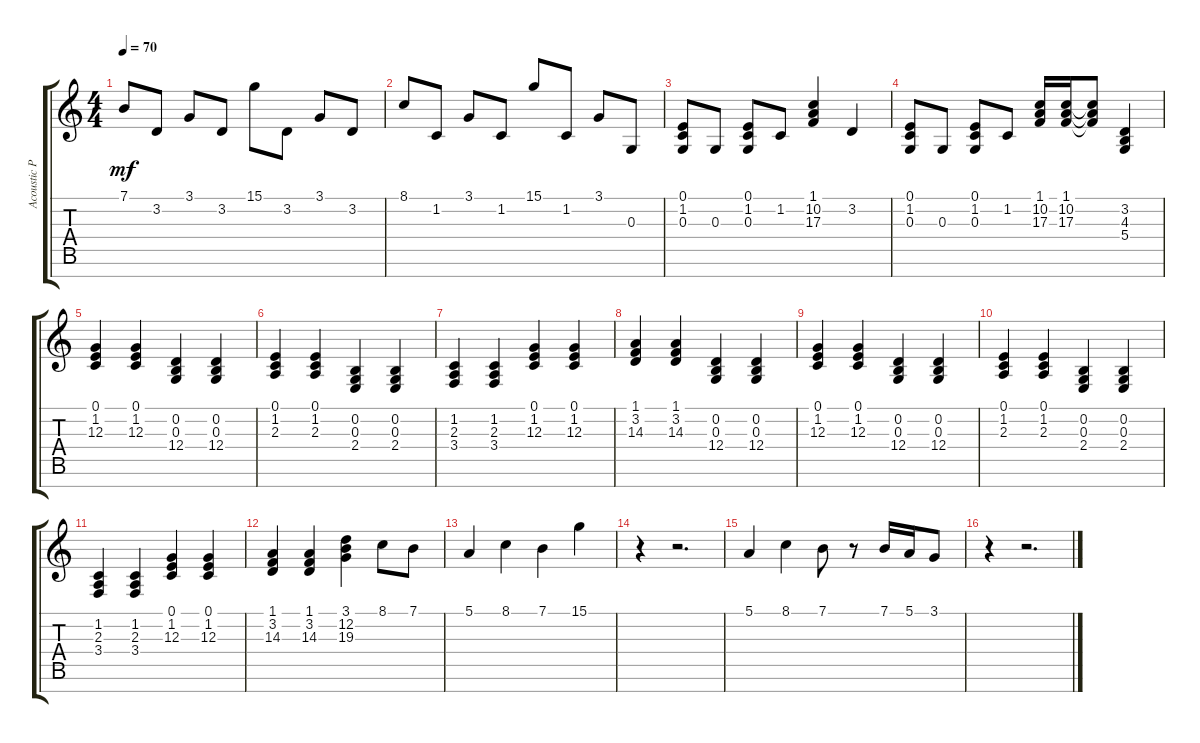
\track ("Acoustic Piano (Staff 1)" "Acoustic P") {instrument acousticgrandpiano}
\staff {score tabs}
\tuning (E4 B3 G3 D3 A2 E2 B1) {hide}
\ts (4 4)
\tempo 70
\clef g2
\ks c
7.1.8{dy mf} 3.2.8 3.1.8 3.2.8 15.1.8 3.2.8 3.1.8 3.2.8 |
8.1.8 1.2.8 3.1.8 1.2.8 15.1.8 1.2.8 3.1.8 0.3.8 |
(0.1 1.2 0.3).8 0.3.8 (0.1 1.2 0.3).8 1.2.8 (1.1 10.2 17.3).4 3.2.4 |
(0.1 1.2 0.3).8 0.3.8 (0.1 1.2 0.3).8 1.2.8 (1.1 10.2 17.3).16 (1.1 10.2 17.3).16 (1.1{t} 10.2{t} 17.3{t}).8 (3.2 4.3 5.4).4 |
(0.1 1.2 12.3).4 (0.1 1.2 12.3).4 (0.2 0.3 12.4).4 (0.2 0.3 12.4).4 |
(0.1 1.2 2.3).4 (0.1 1.2 2.3).4 (0.2 0.3 2.4).4 (0.2 0.3 2.4).4 |
(1.2 2.3 3.4).4 (1.2 2.3 3.4).4 (0.1 1.2 12.3).4 (0.1 1.2 12.3).4 |
(1.1 3.2 14.3).4 (1.1 3.2 14.3).4 (0.2 0.3 12.4).4 (0.2 0.3 12.4).4 |
(0.1 1.2 12.3).4 (0.1 1.2 12.3).4 (0.2 0.3 12.4).4 (0.2 0.3 12.4).4 |
(0.1 1.2 2.3).4 (0.1 1.2 2.3).4 (0.2 0.3 2.4).4 (0.2 0.3 2.4).4 |
(1.2 2.3 3.4).4 (1.2 2.3 3.4).4 (0.1 1.2 12.3).4 (0.1 1.2 12.3).4 |
(1.1 3.2 14.3).4 (1.1 3.2 14.3).4 (3.1 12.2 19.3).4 8.1.8 7.1.8 |
5.1.4 8.1.4 7.1.4 15.1.4 |
r.4 r.2{d} |
5.1.4 8.1.4 7.1.8 r.8 7.1.16 5.1.16 3.1.8 |
r.4 r.2{d}
